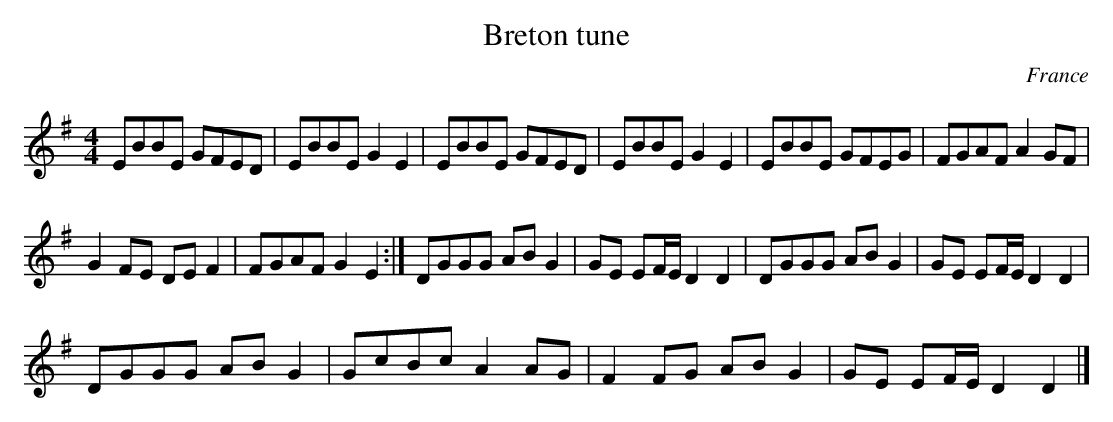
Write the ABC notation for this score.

X:1
T:Breton tune
M:4/4
O:France
K:E minor
EBBE GFED | EBBE G2E2 | EBBE GFED | EBBE G2E2|\
EBBE GFEG | FGAF A2GF |
G2FE DEF2 | FGAF G2E2:| \
K:DMix
DGGG ABG2 | GE EF/E/ D2D2 | \
DGGG ABG2 | GE EF/E/ D2D2 |
DGGG ABG2 | GcBc A2AG | F2FG AB G2 |\
GE EF/E/ D2D2  |]
